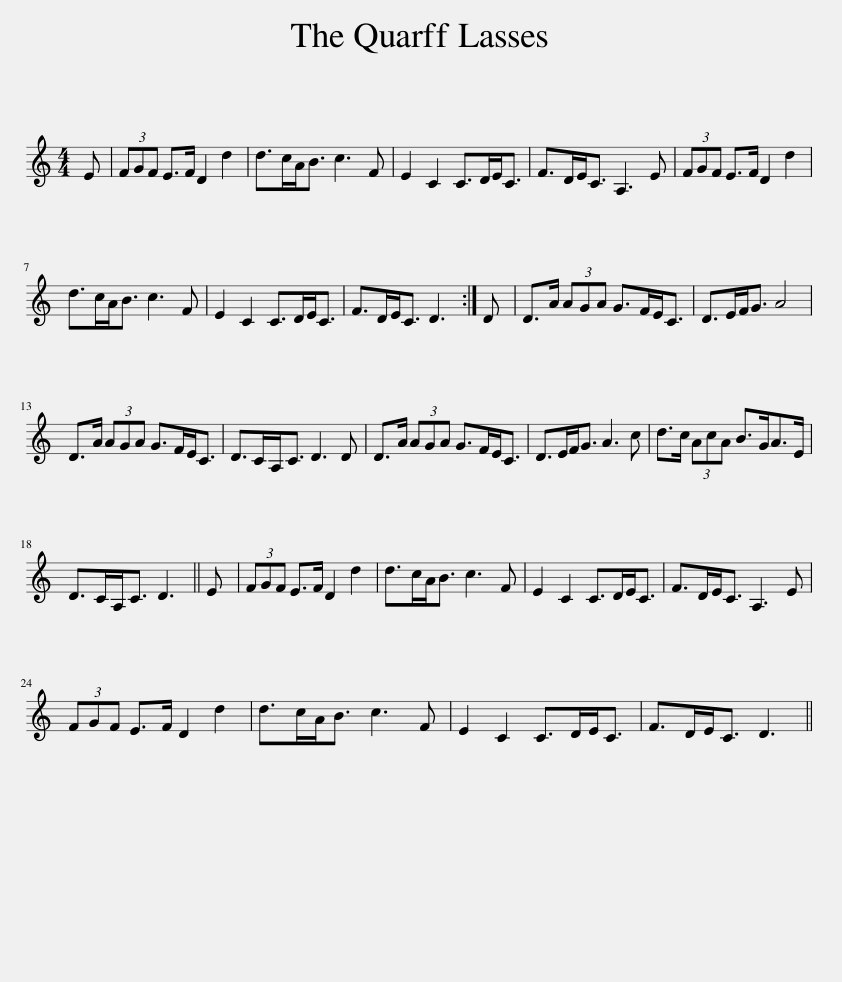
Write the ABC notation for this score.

X:1
L:1/8
M:4/4
I:linebreak $
K:C
V:1 treble
V:1
 E | (3FGF E>F D2 d2 | d>cA<B c3 F | E2 C2 C>DE<C | F>DE<C A,3 E | %5
 (3FGF E>F D2 d2 |$ d>cA<B c3 F | E2 C2 C>DE<C | F>DE<C D3 :| D | %10
 D>A (3AGA G>FE<C | D>EF<G A4 |$ D>A (3AGA G>FE<C | D>CA,<C D3 D | D>A (3AGA G>FE<C | %15
 D>EF<G A3 c | d>c (3AcA B>GA>E |$ D>CA,<C D3 || E | (3FGF E>F D2 d2 | %20
 d>cA<B c3 F | E2 C2 C>DE<C | F>DE<C A,3 E |$ (3FGF E>F D2 d2 | d>cA<B c3 F | %25
 E2 C2 C>DE<C | F>DE<C D3 || %27
